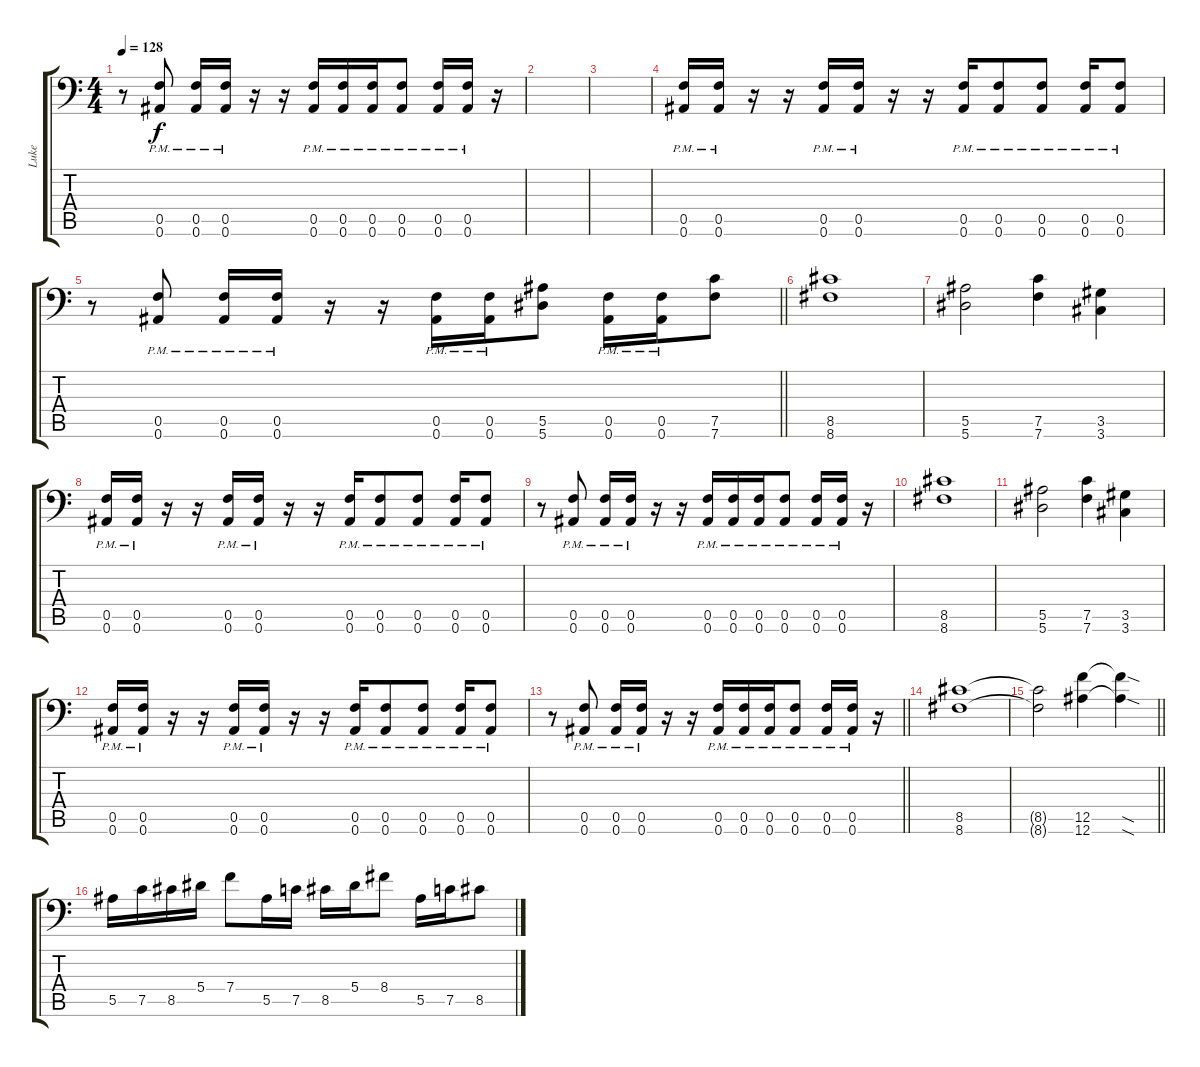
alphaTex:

\track ("Luke" "Luke") {instrument distortionguitar}
\staff {score tabs}
\tuning (C4 G3 Eb3 Bb2 F2 Bb1) {hide}
\ts (4 4)
\tempo 128
\clef f4
\ks c
r.8{dy f} (0.5{pm} 0.6{pm}).8 (0.5{pm} 0.6{pm}).16 (0.5{pm} 0.6{pm}).16 r.16 r.16 (0.5{pm} 0.6{pm}).16 (0.5{pm} 0.6{pm}).16 (0.5{pm} 0.6{pm}).16 (0.5{pm} 0.6{pm}).8 (0.5{pm} 0.6{pm}).16 (0.5{pm} 0.6{pm}).16 r.16 |
|
|
(0.5{pm} 0.6{pm}).16 (0.5{pm} 0.6{pm}).16 r.16 r.16 (0.5{pm} 0.6{pm}).16 (0.5{pm} 0.6{pm}).16 r.16 r.16 (0.5{pm} 0.6{pm}).16 (0.5{pm} 0.6{pm}).8 (0.5{pm} 0.6{pm}).8 (0.5{pm} 0.6{pm}).16 (0.5{pm} 0.6{pm}).8 |
\barLineRight lightlight
r.8 (0.5{pm} 0.6{pm}).8 (0.5{pm} 0.6{pm}).16 (0.5{pm} 0.6{pm}).16 r.16 r.16 (0.5{pm} 0.6{pm}).16 (0.5{pm} 0.6{pm}).16 (5.5 5.6).8 (0.5{pm} 0.6{pm}).16 (0.5{pm} 0.6{pm}).16 (7.5 7.6).8 |
(8.5 8.6).1 |
(5.5 5.6).2 (7.5 7.6).4 (3.5 3.6).4 |
(0.5{pm} 0.6{pm}).16 (0.5{pm} 0.6{pm}).16 r.16 r.16 (0.5{pm} 0.6{pm}).16 (0.5{pm} 0.6{pm}).16 r.16 r.16 (0.5{pm} 0.6{pm}).16 (0.5{pm} 0.6{pm}).8 (0.5{pm} 0.6{pm}).8 (0.5{pm} 0.6{pm}).16 (0.5{pm} 0.6{pm}).8 |
r.8 (0.5{pm} 0.6{pm}).8 (0.5{pm} 0.6{pm}).16 (0.5{pm} 0.6{pm}).16 r.16 r.16 (0.5{pm} 0.6{pm}).16 (0.5{pm} 0.6{pm}).16 (0.5{pm} 0.6{pm}).16 (0.5{pm} 0.6{pm}).8 (0.5{pm} 0.6{pm}).16 (0.5{pm} 0.6{pm}).16 r.16 |
(8.5 8.6).1 |
(5.5 5.6).2 (7.5 7.6).4 (3.5 3.6).4 |
(0.5{pm} 0.6{pm}).16 (0.5{pm} 0.6{pm}).16 r.16 r.16 (0.5{pm} 0.6{pm}).16 (0.5{pm} 0.6{pm}).16 r.16 r.16 (0.5{pm} 0.6{pm}).16 (0.5{pm} 0.6{pm}).8 (0.5{pm} 0.6{pm}).8 (0.5{pm} 0.6{pm}).16 (0.5{pm} 0.6{pm}).8 |
\barLineRight lightlight
r.8 (0.5{pm} 0.6{pm}).8 (0.5{pm} 0.6{pm}).16 (0.5{pm} 0.6{pm}).16 r.16 r.16 (0.5{pm} 0.6{pm}).16 (0.5{pm} 0.6{pm}).16 (0.5{pm} 0.6{pm}).16 (0.5{pm} 0.6{pm}).8 (0.5{pm} 0.6{pm}).16 (0.5{pm} 0.6{pm}).16 r.16 |
(8.5 8.6).1 |
\barLineRight lightlight
(8.5{t} 8.6{t}).2 (12.5 12.6).4 (12.5{sod t} 12.6{sod t}).4 |
5.5.16 7.5.16 8.5.16 5.4.16 7.4.8 5.5.16 7.5.16 8.5.16 5.4.16 8.4.8 5.5.16 7.5.16 8.5.8
